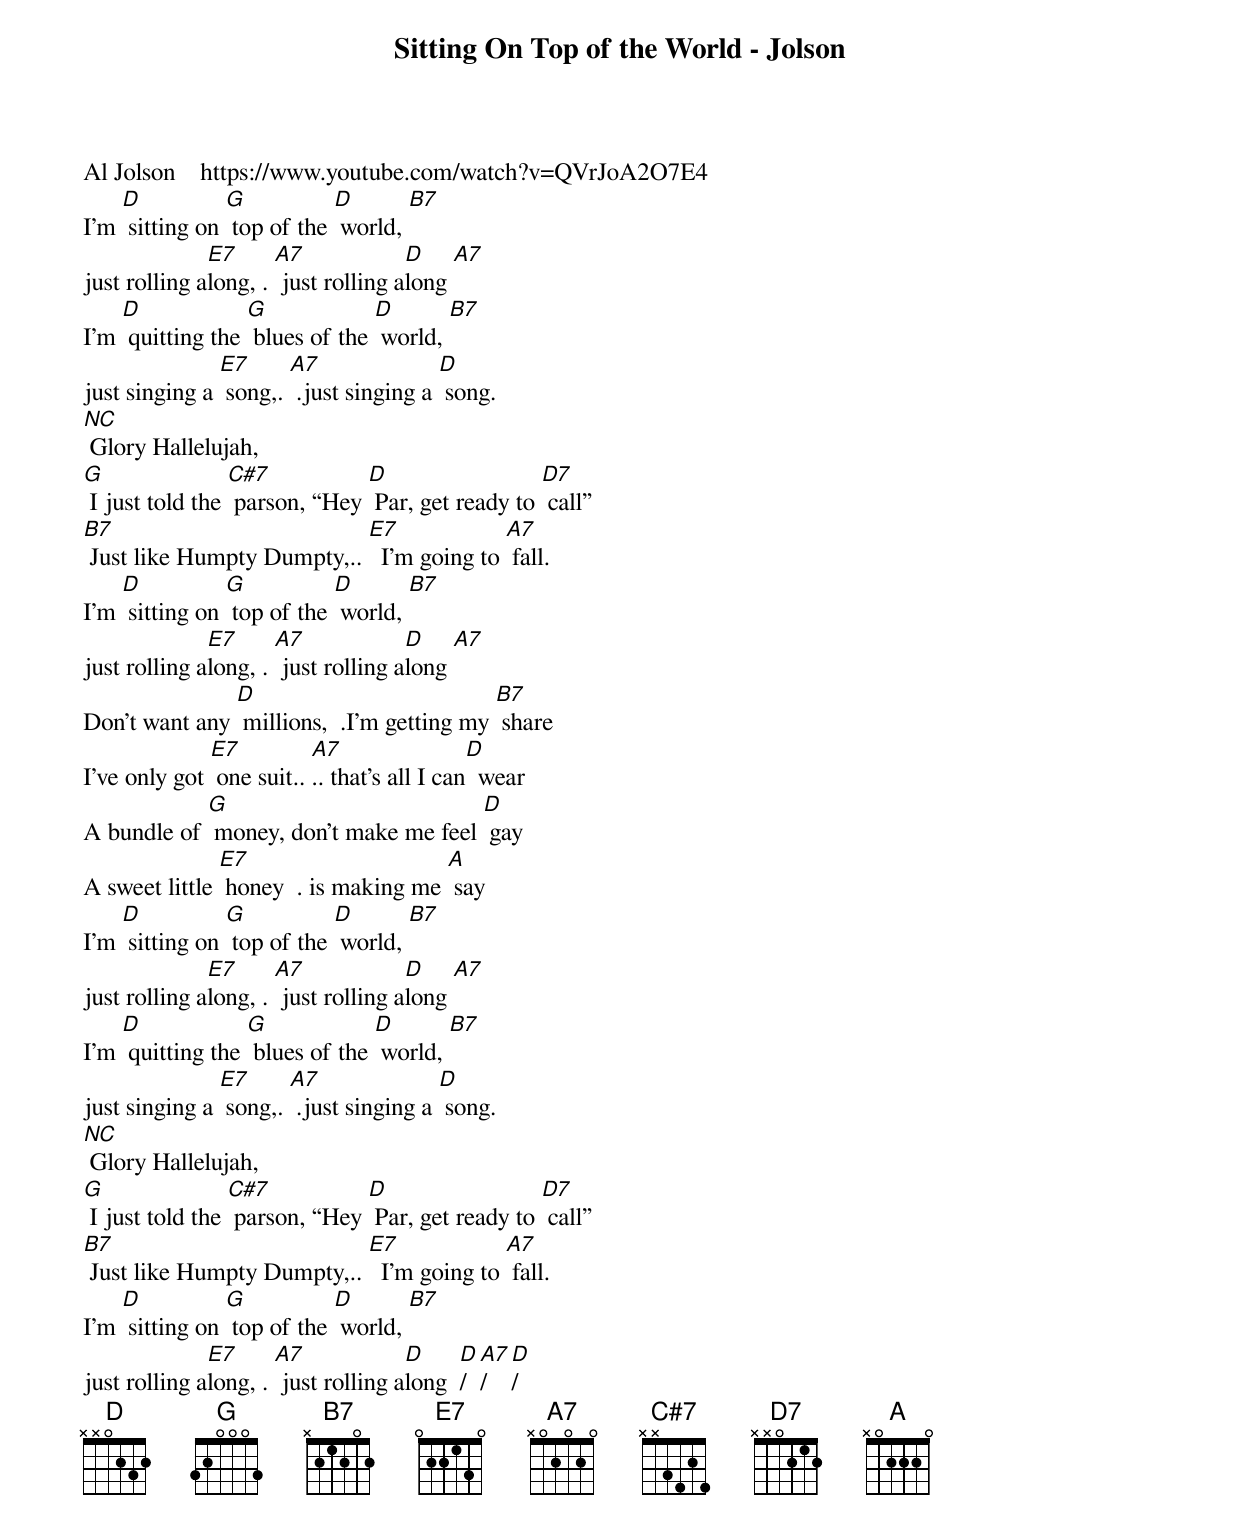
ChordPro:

{t: Sitting On Top of the World - Jolson }
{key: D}
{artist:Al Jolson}
Al Jolson    https://www.youtube.com/watch?v=QVrJoA2O7E4
{c: }
I'm [D] sitting on [G] top of the [D] world, [B7]
just rolling a[E7]long, . [A7] just rolling a[D]long [A7]
{c: }
I'm [D] quitting the [G] blues of the [D] world, [B7]
just singing a [E7] song,. [A7] .just singing a [D] song.
[NC] Glory Hallelujah,
[G] I just told the [C#7] parson, “Hey [D] Par, get ready to [D7] call”
[B7] Just like Humpty Dumpty,.. [E7]  I'm going to [A7] fall.
{c: }
I'm [D] sitting on [G] top of the [D] world, [B7]
just rolling a[E7]long, . [A7] just rolling a[D]long [A7]
{c: }
Don't want any [D] millions,  .I'm getting my [B7] share
I've only got [E7] one suit.. [A7].. that's all I can[D]  wear
A bundle of [G] money, don't make me feel [D] gay
A sweet little [E7] honey  . is making me [A] say
{c: }
I'm [D] sitting on [G] top of the [D] world, [B7]
just rolling a[E7]long, . [A7] just rolling a[D]long [A7]
{c: }
I'm [D] quitting the [G] blues of the [D] world, [B7]
just singing a [E7] song,. [A7] .just singing a [D] song.
[NC] Glory Hallelujah,
[G] I just told the [C#7] parson, “Hey [D] Par, get ready to [D7] call”
[B7] Just like Humpty Dumpty,.. [E7]  I'm going to [A7] fall.
{c: }
I'm [D] sitting on [G] top of the [D] world, [B7]
just rolling a[E7]long, . [A7] just rolling a[D]long  [D]/ [A7]/ [D]/
